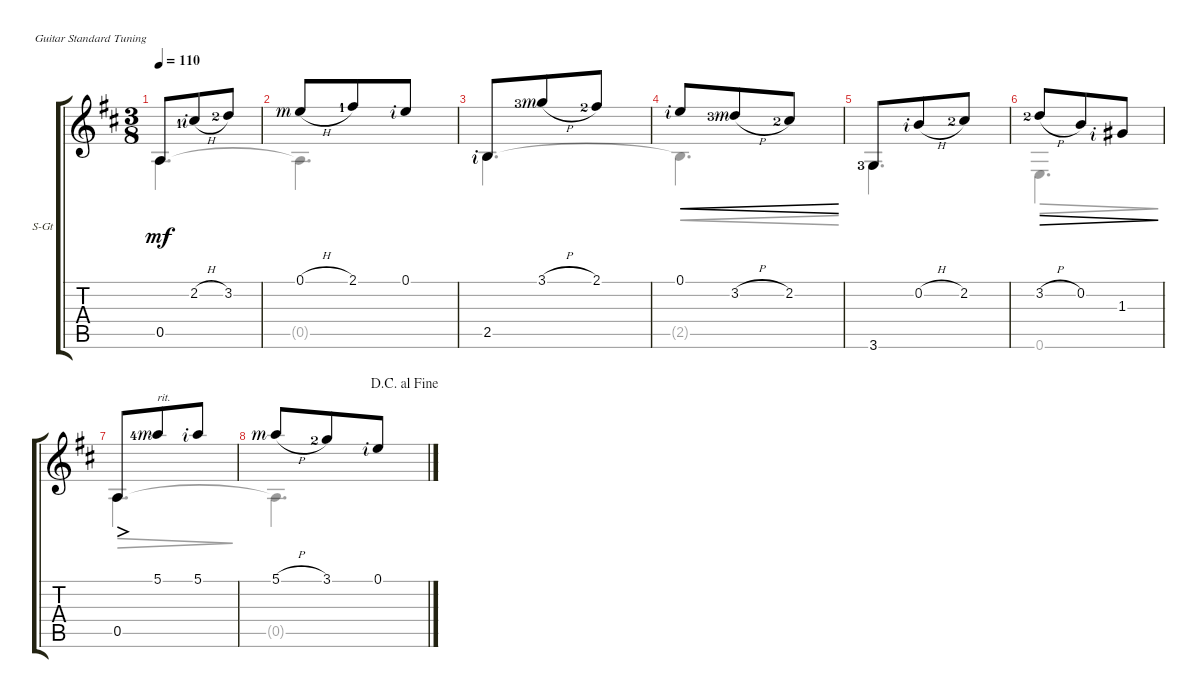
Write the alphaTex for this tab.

\defaultSystemsLayout 4
\bracketExtendMode groupsimilarinstruments
\firstSystemTrackNameOrientation horizontal
\otherSystemsTrackNameOrientation horizontal
\track ("Steel Guitar" "S-Gt") {instrument acousticguitarsteel}
\staff {score tabs}
\tuning (E4 B3 G3 D3 A2 E2)
\voice
\ts (3 8)
\tempo 110
\clef g2
\ks d
0.5.8{dy mf} 2.2{h lf 2 rf 2}.8 3.2{lf 3}.8 |
0.1{h rf 3}.8 2.1{lf 2}.8 0.1{rf 2}.8 |
2.5{rf 2}.8 3.1{h lf 4 rf 3}.8 2.1{lf 3}.8 |
0.1{rf 2}.8{cre} 3.2{h lf 4 rf 3}.8{cre} 2.2{lf 3}.8{cre} |
3.6{lf 4}.8 0.2{h rf 2}.8 2.2{lf 3}.8 |
3.2{h lf 3}.8{dec} 0.2.8{dec} 1.3{rf 2}.8{dec} |
0.5.8{dec} 5.1{lf 5 rf 3}.8{txt "rit."} 5.1{rf 2}.8 |
\jump dacapoalfine
5.1{h rf 3}.8 3.1{lf 3}.8 0.1{rf 2}.8
\voice
\clef g2
\ottava regular
\simile none
\ks d
0.5.4{d dy mf} |
0.5{t}.4{d} |
2.5{rf 2}.4{d} |
2.5{t}.4{d cre} |
3.6{lf 4}.4{d} |
0.6.4{d dec} |
0.5.4{d dec} |
0.5{t}.4{d}
